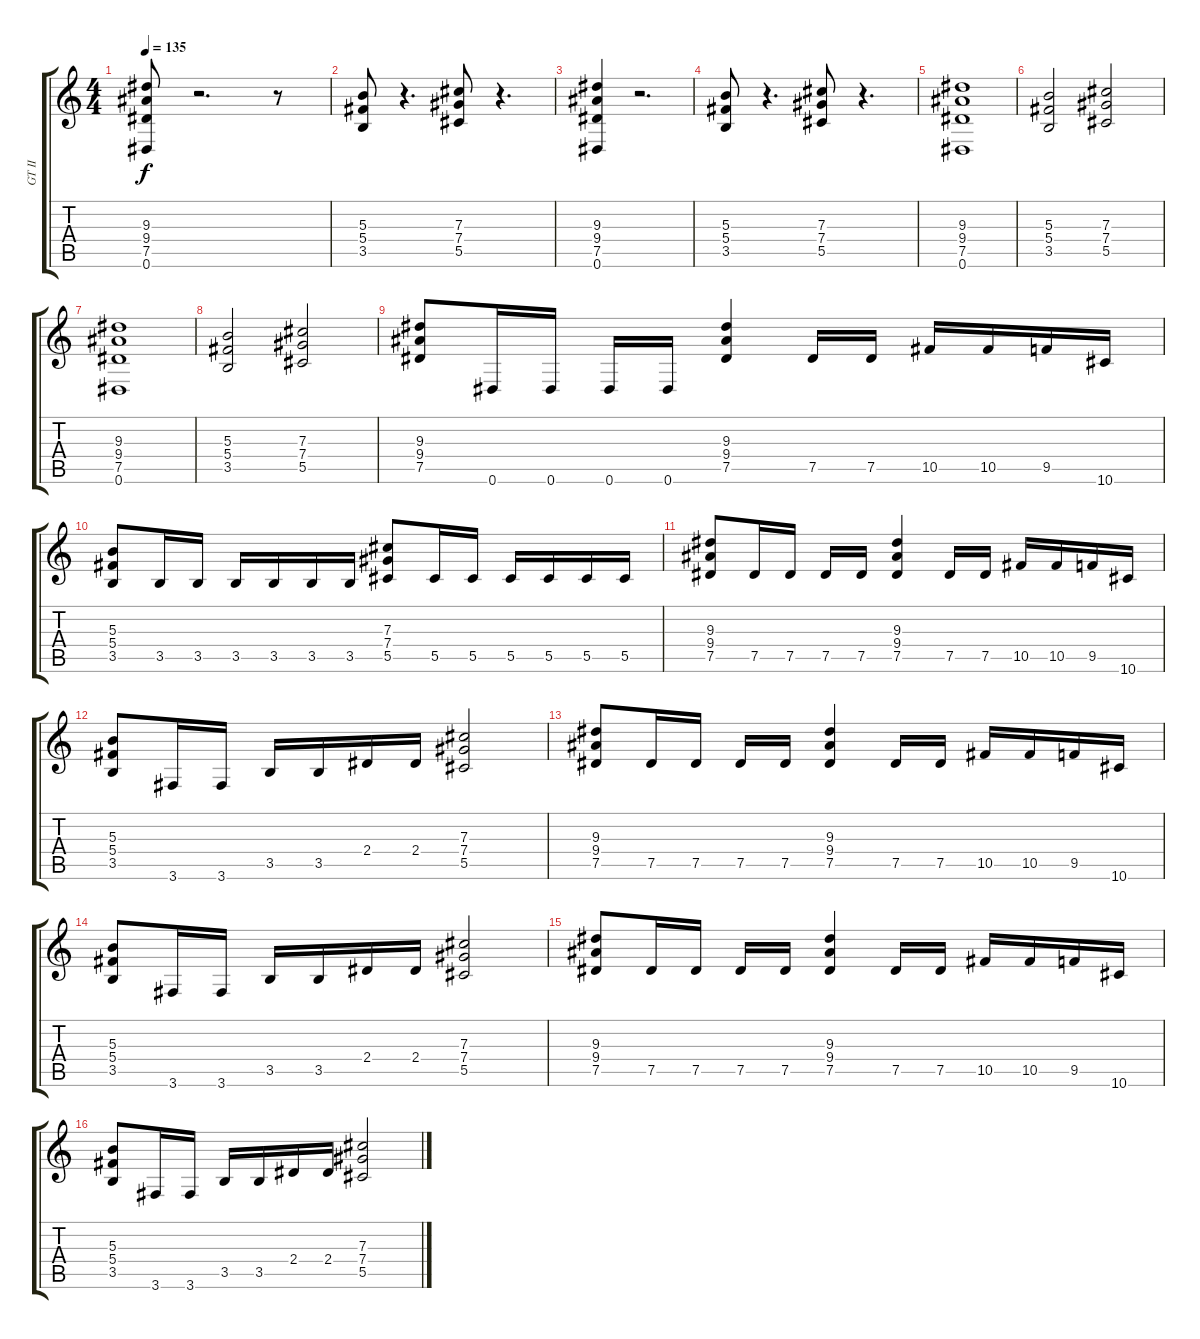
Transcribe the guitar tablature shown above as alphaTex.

\track ("GT II" "GT II") {instrument distortionguitar}
\staff {score tabs}
\tuning (Eb4 Bb3 Gb3 Db3 Ab2 Eb2) {hide}
\ts (4 4)
\tempo 135
\clef g2
\ks c
(9.3 9.4 7.5 0.6).8{dy f} r.2{d} r.8 |
(5.3 5.4 3.5).8 r.4{d} (7.3 7.4 5.5).8 r.4{d} |
(9.3 9.4 7.5 0.6).4 r.2{d} |
(5.3 5.4 3.5).8 r.4{d} (7.3 7.4 5.5).8 r.4{d} |
(9.3 9.4 7.5 0.6).1 |
(5.3 5.4 3.5).2 (7.3 7.4 5.5).2 |
(9.3 9.4 7.5 0.6).1 |
(5.3 5.4 3.5).2 (7.3 7.4 5.5).2 |
(9.3 9.4 7.5).8 0.6.16 0.6.16 0.6.16 0.6.16 (9.3 9.4 7.5).4 7.5.16 7.5.16 10.5.16 10.5.16 9.5.16 10.6.16 |
(5.3 5.4 3.5).8 3.5.16 3.5.16 3.5.16 3.5.16 3.5.16 3.5.16 (7.3 7.4 5.5).8 5.5.16 5.5.16 5.5.16 5.5.16 5.5.16 5.5.16 |
(9.3 9.4 7.5).8 7.5.16 7.5.16 7.5.16 7.5.16 (9.3 9.4 7.5).4 7.5.16 7.5.16 10.5.16 10.5.16 9.5.16 10.6.16 |
(5.3 5.4 3.5).8 3.6.16 3.6.16 3.5.16 3.5.16 2.4.16 2.4.16 (7.3 7.4 5.5).2 |
(9.3 9.4 7.5).8 7.5.16 7.5.16 7.5.16 7.5.16 (9.3 9.4 7.5).4 7.5.16 7.5.16 10.5.16 10.5.16 9.5.16 10.6.16 |
(5.3 5.4 3.5).8 3.6.16 3.6.16 3.5.16 3.5.16 2.4.16 2.4.16 (7.3 7.4 5.5).2 |
(9.3 9.4 7.5).8 7.5.16 7.5.16 7.5.16 7.5.16 (9.3 9.4 7.5).4 7.5.16 7.5.16 10.5.16 10.5.16 9.5.16 10.6.16 |
(5.3 5.4 3.5).8 3.6.16 3.6.16 3.5.16 3.5.16 2.4.16 2.4.16 (7.3 7.4 5.5).2
